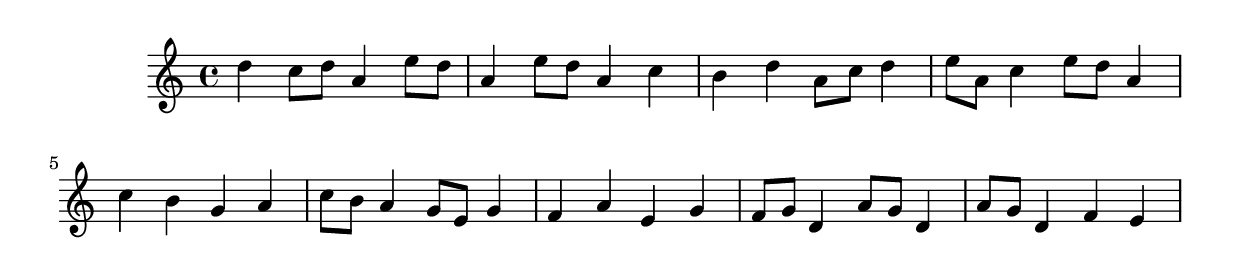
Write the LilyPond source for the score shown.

\version "2.19.82"
\language "english"

\header {
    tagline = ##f
}

\layout {}

\paper {}

\score {
    {
        d''4
        c''8
        [
        d''8
        ]
        a'4
        e''8
        [
        d''8
        ]
        a'4
        e''8
        [
        d''8
        ]
        a'4
        c''4
        b'4
        d''4
        a'8
        [
        c''8
        ]
        d''4
        e''8
        [
        a'8
        ]
        c''4
        e''8
        [
        d''8
        ]
        a'4
        c''4
        b'4
        g'4
        a'4
        c''8
        [
        b'8
        ]
        a'4
        g'8
        [
        e'8
        ]
        g'4
        f'4
        a'4
        e'4
        g'4
        f'8
        [
        g'8
        ]
        d'4
        a'8
        [
        g'8
        ]
        d'4
        a'8
        [
        g'8
        ]
        d'4
        f'4
        e'4
    }
}